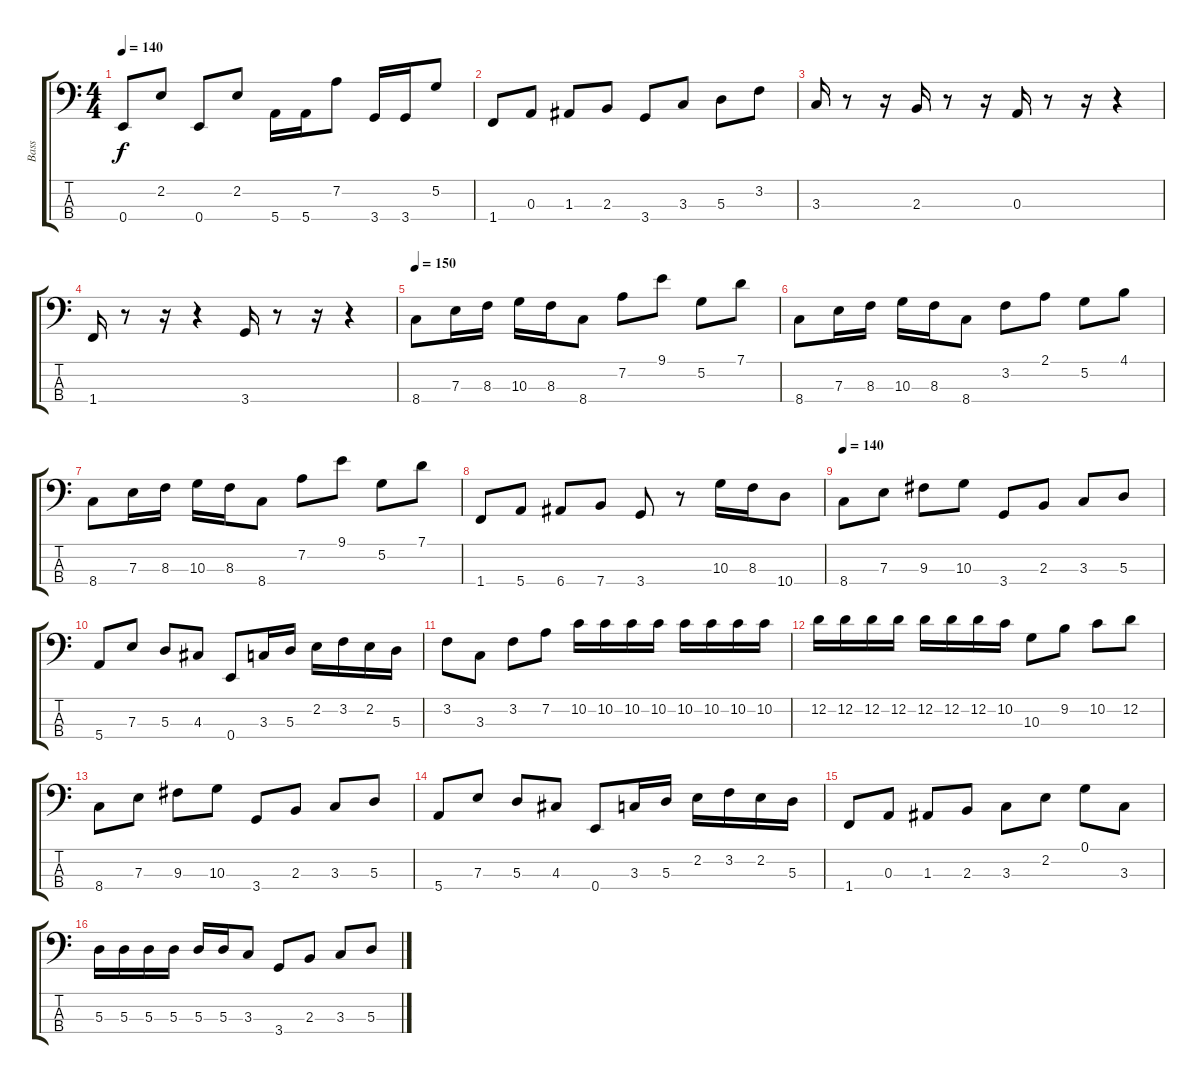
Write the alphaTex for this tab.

\track ("Bass" "Bass") {instrument electricbassfinger}
\staff {score tabs}
\tuning (G2 D2 A1 E1) {hide}
\ts (4 4)
\tempo 140
\clef f4
\ks c
0.4.8{dy f} 2.2.8 0.4.8 2.2.8 5.4.16 5.4.16 7.2.8 3.4.16 3.4.16 5.2.8 |
1.4.8 0.3.8 1.3.8 2.3.8 3.4.8 3.3.8 5.3.8 3.2.8 |
3.3.16 r.8 r.16 2.3.16 r.8 r.16 0.3.16 r.8 r.16 r.4 |
1.4.16 r.8 r.16 r.4 3.4.16 r.8 r.16 r.4 |
\tempo 150
8.4.8 7.3.16 8.3.16 10.3.16 8.3.16 8.4.8 7.2.8 9.1.8 5.2.8 7.1.8 |
8.4.8 7.3.16 8.3.16 10.3.16 8.3.16 8.4.8 3.2.8 2.1.8 5.2.8 4.1.8 |
8.4.8 7.3.16 8.3.16 10.3.16 8.3.16 8.4.8 7.2.8 9.1.8 5.2.8 7.1.8 |
1.4.8 5.4.8 6.4.8 7.4.8 3.4.8 r.8 10.3.16 8.3.16 10.4.8 |
\tempo 140
8.4.8 7.3.8 9.3.8 10.3.8 3.4.8 2.3.8 3.3.8 5.3.8 |
5.4.8 7.3.8 5.3.8 4.3.8 0.4.8 3.3.16 5.3.16 2.2.16 3.2.16 2.2.16 5.3.16 |
3.2.8 3.3.8 3.2.8 7.2.8 10.2.16 10.2.16 10.2.16 10.2.16 10.2.16 10.2.16 10.2.16 10.2.16 |
12.2.16 12.2.16 12.2.16 12.2.16 12.2.16 12.2.16 12.2.16 10.2.16 10.3.8 9.2.8 10.2.8 12.2.8 |
8.4.8 7.3.8 9.3.8 10.3.8 3.4.8 2.3.8 3.3.8 5.3.8 |
5.4.8 7.3.8 5.3.8 4.3.8 0.4.8 3.3.16 5.3.16 2.2.16 3.2.16 2.2.16 5.3.16 |
1.4.8 0.3.8 1.3.8 2.3.8 3.3.8 2.2.8 0.1.8 3.3.8 |
5.3.16 5.3.16 5.3.16 5.3.16 5.3.16 5.3.16 3.3.8 3.4.8 2.3.8 3.3.8 5.3.8
